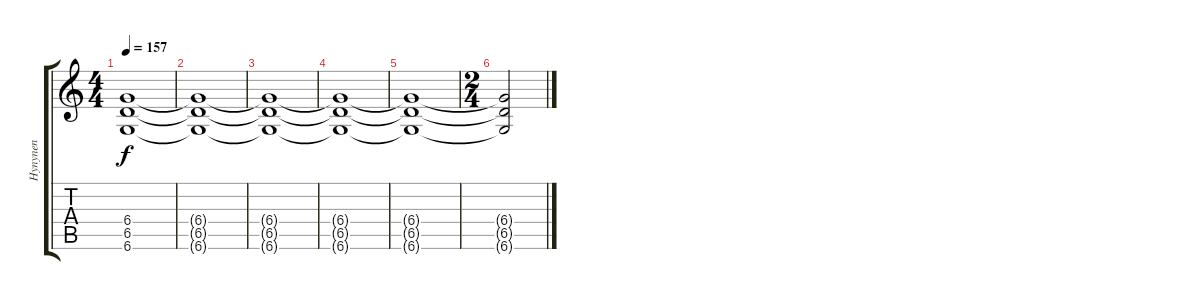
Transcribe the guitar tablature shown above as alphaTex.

\track ("Hynynen" "Hynynen") {instrument distortionguitar}
\staff {score tabs}
\tuning (Eb4 Bb3 Gb3 Db3 Ab2 Db2) {hide}
\ts (4 4)
\tempo 157
\clef g2
\ks c
(6.4 6.5 6.6).1{dy f volume 6} |
(6.4{t} 6.5{t} 6.6{t}).1 |
(6.4{t} 6.5{t} 6.6{t}).1 |
(6.4{t} 6.5{t} 6.6{t}).1 |
(6.4{t} 6.5{t} 6.6{t}).1{volume 3} |
\ts (2 4)
(6.4{t} 6.5{t} 6.6{t}).2
